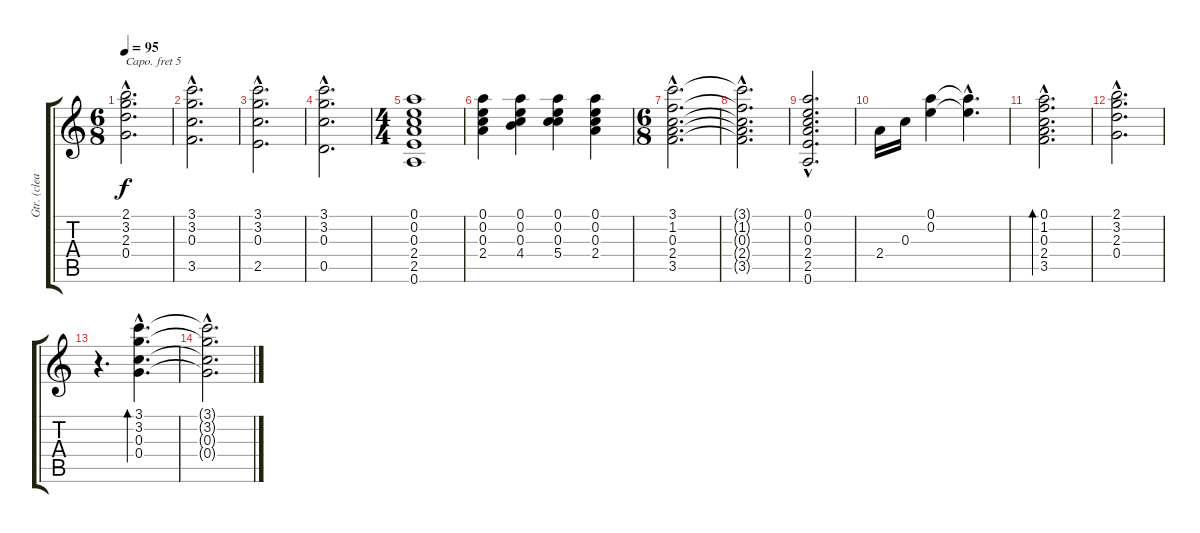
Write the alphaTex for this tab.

\track ("Gtr. (clean + reverb)" "Gtr. (clea") {instrument electricguitarjazz}
\staff {score tabs}
\capo 5
\tuning (E4 B3 G3 D3 A2 E2) {hide}
\ts (6 8)
\tempo 95
\clef g2
\ks c
(2.1{hac t} 3.2{hac t} 2.3{hac t} 0.4{hac t}).2{d dy f} |
(3.1{hac} 3.2{hac} 0.3{hac} 3.5{hac}).2{d} |
(3.1{hac} 3.2{hac} 0.3{hac} 2.5{hac}).2{d} |
(3.1{hac} 3.2{hac} 0.3{hac} 0.5{hac}).2{d} |
\ts (4 4)
(0.1 0.2 0.3 2.4 2.5 0.6).1 |
(0.1 0.2 0.3 2.4).4 (0.1 0.2 0.3 4.4).4 (0.1 0.2 0.3 5.4).4 (0.1 0.2 0.3 2.4).4 |
\ts (6 8)
(3.1{hac} 1.2{hac} 0.3{hac} 2.4{hac} 3.5{hac}).2{d} |
(3.1{hac t} 1.2{hac t} 0.3{hac t} 2.4{hac t} 3.5{hac t}).2{d} |
(0.1{hac} 0.2{hac} 0.3{hac} 2.4{hac} 2.5{hac} 0.6{hac}).2{d} |
2.4.16 0.3.16 (0.1 0.2).4 (0.1{hac t} 0.2{hac t}).4{d} |
(0.1{hac} 1.2{hac} 0.3{hac} 2.4{hac} 3.5{hac}).2{d bd 60} |
(2.1{hac} 3.2{hac} 2.3{hac} 0.4{hac}).2{d} |
r.4{d} (3.1{hac} 3.2{hac} 0.3{hac} 0.4{hac}).4{d bd 240} |
(3.1{hac t} 3.2{hac t} 0.3{hac t} 0.4{hac t}).2{d}
